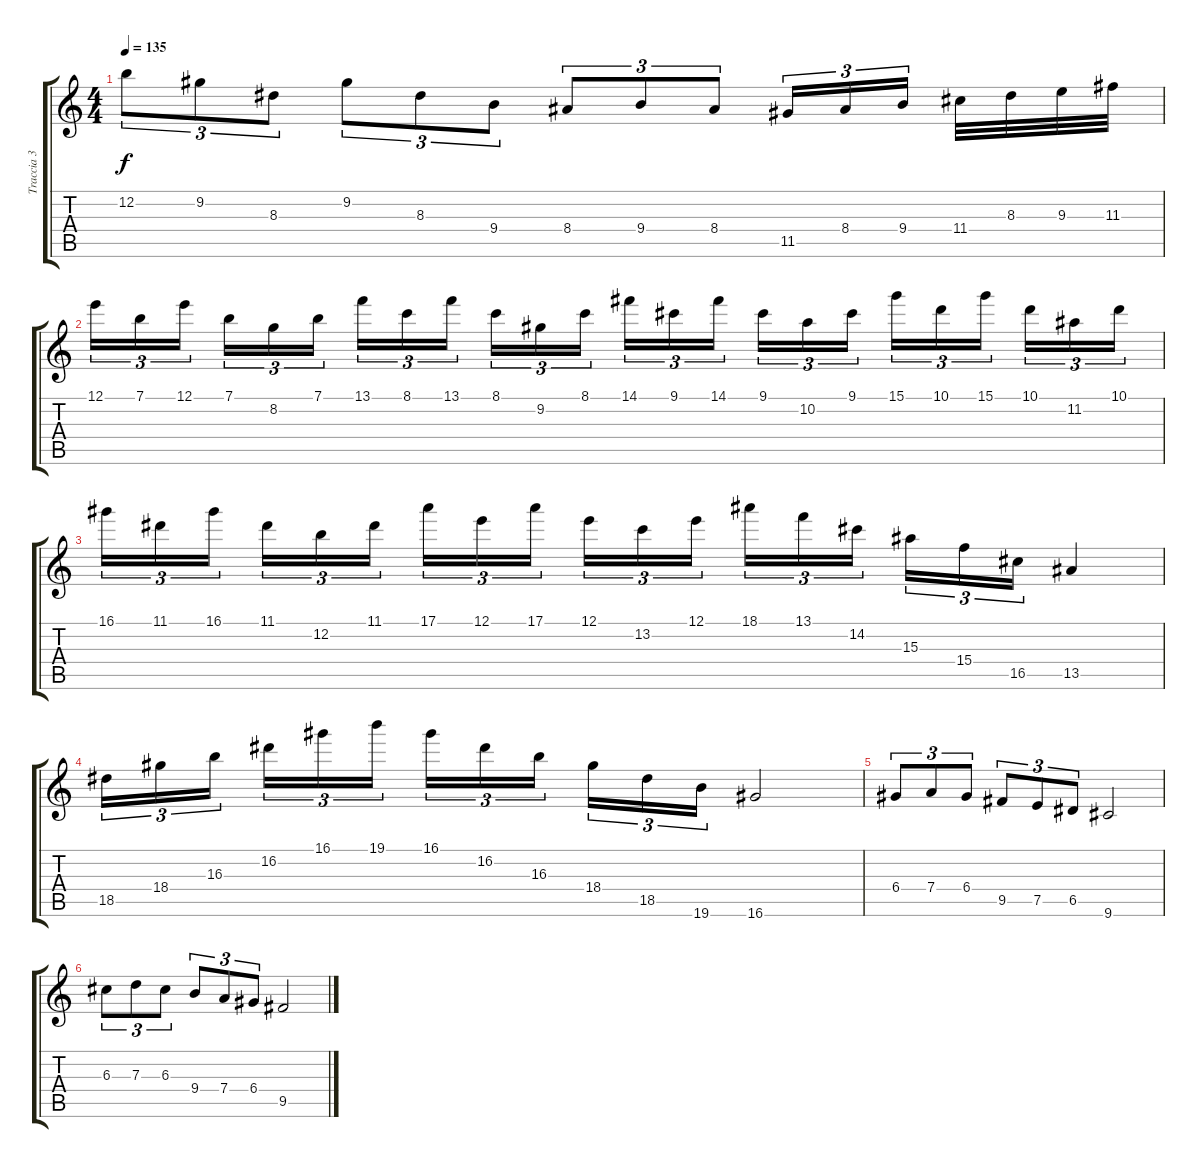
\track ("Traccia 3" "Traccia 3") {instrument distortionguitar}
\staff {score tabs}
\tuning (E4 B3 G3 D3 A2 E2) {hide}
\ts (4 4)
\tempo 135
\clef g2
\ks c
12.2.8{tu (3 2) dy f} 9.2.8{tu (3 2)} 8.3.8{tu (3 2)} 9.2.8{tu (3 2)} 8.3.8{tu (3 2)} 9.4.8{tu (3 2)} 8.4.8{tu (3 2)} 9.4.8{tu (3 2)} 8.4.8{tu (3 2)} 11.5.16{tu (3 2)} 8.4.16{tu (3 2)} 9.4.16{tu (3 2) beam splitsecondary} 11.4.32 8.3.32 9.3.32 11.3.32 |
12.1.16{tu (3 2)} 7.1.16{tu (3 2)} 12.1.16{tu (3 2) beam splitsecondary} 7.1.16{tu (3 2)} 8.2.16{tu (3 2)} 7.1.16{tu (3 2)} 13.1.16{tu (3 2)} 8.1.16{tu (3 2)} 13.1.16{tu (3 2) beam splitsecondary} 8.1.16{tu (3 2)} 9.2.16{tu (3 2)} 8.1.16{tu (3 2)} 14.1.16{tu (3 2)} 9.1.16{tu (3 2)} 14.1.16{tu (3 2) beam splitsecondary} 9.1.16{tu (3 2)} 10.2.16{tu (3 2)} 9.1.16{tu (3 2)} 15.1.16{tu (3 2)} 10.1.16{tu (3 2)} 15.1.16{tu (3 2) beam splitsecondary} 10.1.16{tu (3 2)} 11.2.16{tu (3 2)} 10.1.16{tu (3 2)} |
16.1.16{tu (3 2)} 11.1.16{tu (3 2)} 16.1.16{tu (3 2) beam splitsecondary} 11.1.16{tu (3 2)} 12.2.16{tu (3 2)} 11.1.16{tu (3 2)} 17.1.16{tu (3 2)} 12.1.16{tu (3 2)} 17.1.16{tu (3 2) beam splitsecondary} 12.1.16{tu (3 2)} 13.2.16{tu (3 2)} 12.1.16{tu (3 2)} 18.1.16{tu (3 2)} 13.1.16{tu (3 2)} 14.2.16{tu (3 2) beam splitsecondary} 15.3.16{tu (3 2)} 15.4.16{tu (3 2)} 16.5.16{tu (3 2)} 13.5.4 |
18.5.16{tu (3 2)} 18.4.16{tu (3 2)} 16.3.16{tu (3 2) beam splitsecondary} 16.2.16{tu (3 2)} 16.1.16{tu (3 2)} 19.1.16{tu (3 2)} 16.1.16{tu (3 2)} 16.2.16{tu (3 2)} 16.3.16{tu (3 2) beam splitsecondary} 18.4.16{tu (3 2)} 18.5.16{tu (3 2)} 19.6.16{tu (3 2)} 16.6.2 |
6.4.8{tu (3 2)} 7.4.8{tu (3 2)} 6.4.8{tu (3 2)} 9.5.8{tu (3 2)} 7.5.8{tu (3 2)} 6.5.8{tu (3 2)} 9.6.2 |
6.3.8{tu (3 2)} 7.3.8{tu (3 2)} 6.3.8{tu (3 2)} 9.4.8{tu (3 2)} 7.4.8{tu (3 2)} 6.4.8{tu (3 2)} 9.5.2
